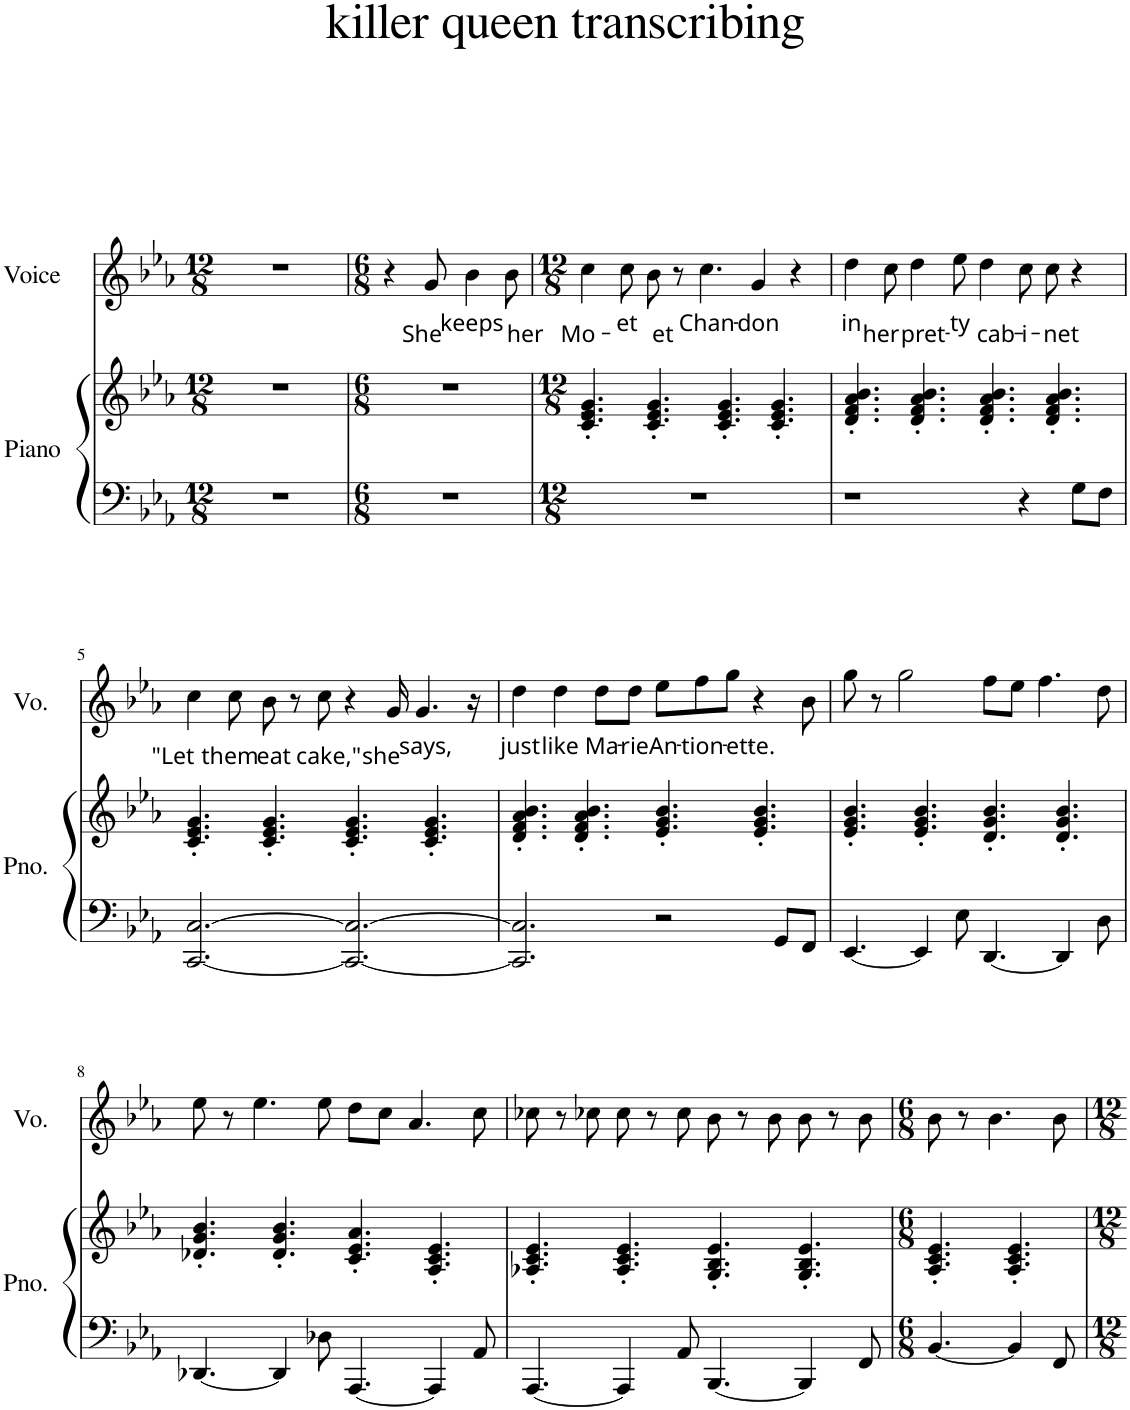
**kern	**kern	**kern	**text
*part2	*part2	*part1	*part1
*staff3	*staff2	*staff1	*staff1
*I"Piano	*	*I"Voice	*
*I'Pno.	*	*I'Vo.	*
*clefF4	*clefG2	*clefG2	*
*k[b-e-a-]	*k[b-e-a-]	*k[b-e-a-]	*
*M12/8	*M12/8	*M12/8	*
=1	=1	=1	=1
1.r	1.r	1.r	.
=2	=2	=2	=2
*M6/8	*M6/8	*M6/8	*
2.r	2.r	4r	.
!	!	!	!LO:LY:b
.	.	8g/	She
!	!	!	!LO:LY:b
.	.	4b-\	keeps
!	!	!	!LO:LY:b
.	.	8b-\	her
=3	=3	=3	=3
*M12/8	*M12/8	*M12/8	*
!	!	!	!LO:LY:b
1.r	4.c/' 4.e-/' 4.g/'	4cc\	Mo-
!	!	!	!LO:LY:b
.	.	8cc\	-et
!	!	!	!LO:LY:b
.	4.c/' 4.e-/' 4.g/'	8b-\	et
.	.	8r	.
!	!	!	!LO:LY:b
.	.	4.cc\	Chan-
.	4.c/' 4.e-/' 4.g/'	.	.
!	!	!	!LO:LY:b
.	.	4g/	-don
.	4.c/' 4.e-/' 4.g/'	.	.
.	.	4r	.
=4	=4	=4	=4
!	!	!	!LO:LY:b
1r	4.d/' 4.f/' 4.a-/' 4.b-/'	4dd\	in
!	!	!	!LO:LY:b
.	.	8cc\	her
!	!	!	!LO:LY:b
.	4.d/' 4.f/' 4.a-/' 4.b-/'	4dd\	pret-
!	!	!	!LO:LY:b
.	.	8ee-\	-ty
!	!	!	!LO:LY:b
.	4.d/' 4.f/' 4.a-/' 4.b-/'	4dd\	cab-
!	!	!	!LO:LY:b
4r	.	8cc\	-i-
!	!	!	!LO:LY:b
.	4.d/' 4.f/' 4.a-/' 4.b-/'	8cc\	-net
8G\L	.	4r	.
8F\J	.	.	.
!!LO:LB:g=z
=5	=5	=5	=5
!	!	!	!LO:LY:b
[2.CC/ [2.C/	4.c/' 4.e-/' 4.g/'	4cc\	"Let
!	!	!	!LO:LY:b
.	.	8cc\	them
!	!	!	!LO:LY:b
.	4.c/' 4.e-/' 4.g/'	8b-\	eat
.	.	8r	.
!	!	!	!LO:LY:b
.	.	8cc\	cake,"
2.CC/_ 2.C/_	4.c/' 4.e-/' 4.g/'	4r	.
!	!	!	!LO:LY:b
.	.	16g/	she
!	!	!	!LO:LY:b
.	.	4.g/	says,
.	4.c/' 4.e-/' 4.g/'	.	.
.	.	16r	.
=6	=6	=6	=6
!	!	!	!LO:LY:b
2.CC/] 2.C/]	4.d/' 4.f/' 4.a-/' 4.b-/'	4dd\	just
!	!	!	!LO:LY:b
.	.	4dd\	like
.	4.d/' 4.f/' 4.a-/' 4.b-/'	.	.
!	!	!	!LO:LY:b
.	.	8dd\L	Ma-
!	!	!	!LO:LY:b
.	.	8dd\J	-rie
!	!	!	!LO:LY:b
2r	4.e-/' 4.g/' 4.b-/'	8ee-\L	An-
!	!	!	!LO:LY:b
.	.	8ff\	-tion-
!	!	!	!LO:LY:b
.	.	8gg\J	-ette.-
.	4.e-/' 4.g/' 4.b-/'	4r	.
8GG/L	.	.	.
8FF/J	.	8b-\	.
=7	=7	=7	=7
[4.EE-/	4.e-/' 4.g/' 4.b-/'	8gg\	.
.	.	8r	.
.	.	2gg\	.
4EE-/]	4.e-/' 4.g/' 4.b-/'	.	.
8E-\	.	.	.
[4.DD/	4.d/' 4.g/' 4.b-/'	8ff\L	.
.	.	8ee-\J	.
.	.	4.ff\	.
4DD/]	4.d/' 4.g/' 4.b-/'	.	.
8D\	.	8dd\	.
!!LO:LB:g=z
=8	=8	=8	=8
[4.DD-X/	4.d-X/' 4.g/' 4.b-/'	8ee-\	.
.	.	8r	.
.	.	4.ee-\	.
4DD-/]	4.d-/' 4.g/' 4.b-/'	.	.
8D-X\	.	8ee-\	.
[4.AAA-/	4.c/' 4.e-/' 4.a-/'	8dd\L	.
.	.	8cc\J	.
.	.	4.a-/	.
4AAA-/]	4.A-/' 4.c/' 4.e-/'	.	.
8AA-/	.	8cc\	.
=9	=9	=9	=9
[4.AAA-/	4.A-X/' 4.c/' 4.e-/'	8cc-X\	.
.	.	8r	.
.	.	8cc-X\	.
4AAA-/]	4.A-/' 4.c/' 4.e-/'	8cc-\	.
.	.	8r	.
8AA-/	.	8cc-\	.
[4.BBB-/	4.G/' 4.B-/' 4.e-/'	8b-\	.
.	.	8r	.
.	.	8b-\	.
4BBB-/]	4.G/' 4.B-/' 4.e-/'	8b-\	.
.	.	8r	.
8FF/	.	8b-\	.
=10	=10	=10	=10
*M6/8	*M6/8	*M6/8	*
[4.BB-/	4.A-/' 4.c/' 4.e-/'	8b-\	.
.	.	8r	.
.	.	4.b-\	.
4BB-/]	4.A-/' 4.c/' 4.e-/'	.	.
8FF/	.	8b-\	.
=	=	=	=
*-	*-	*-	*-
